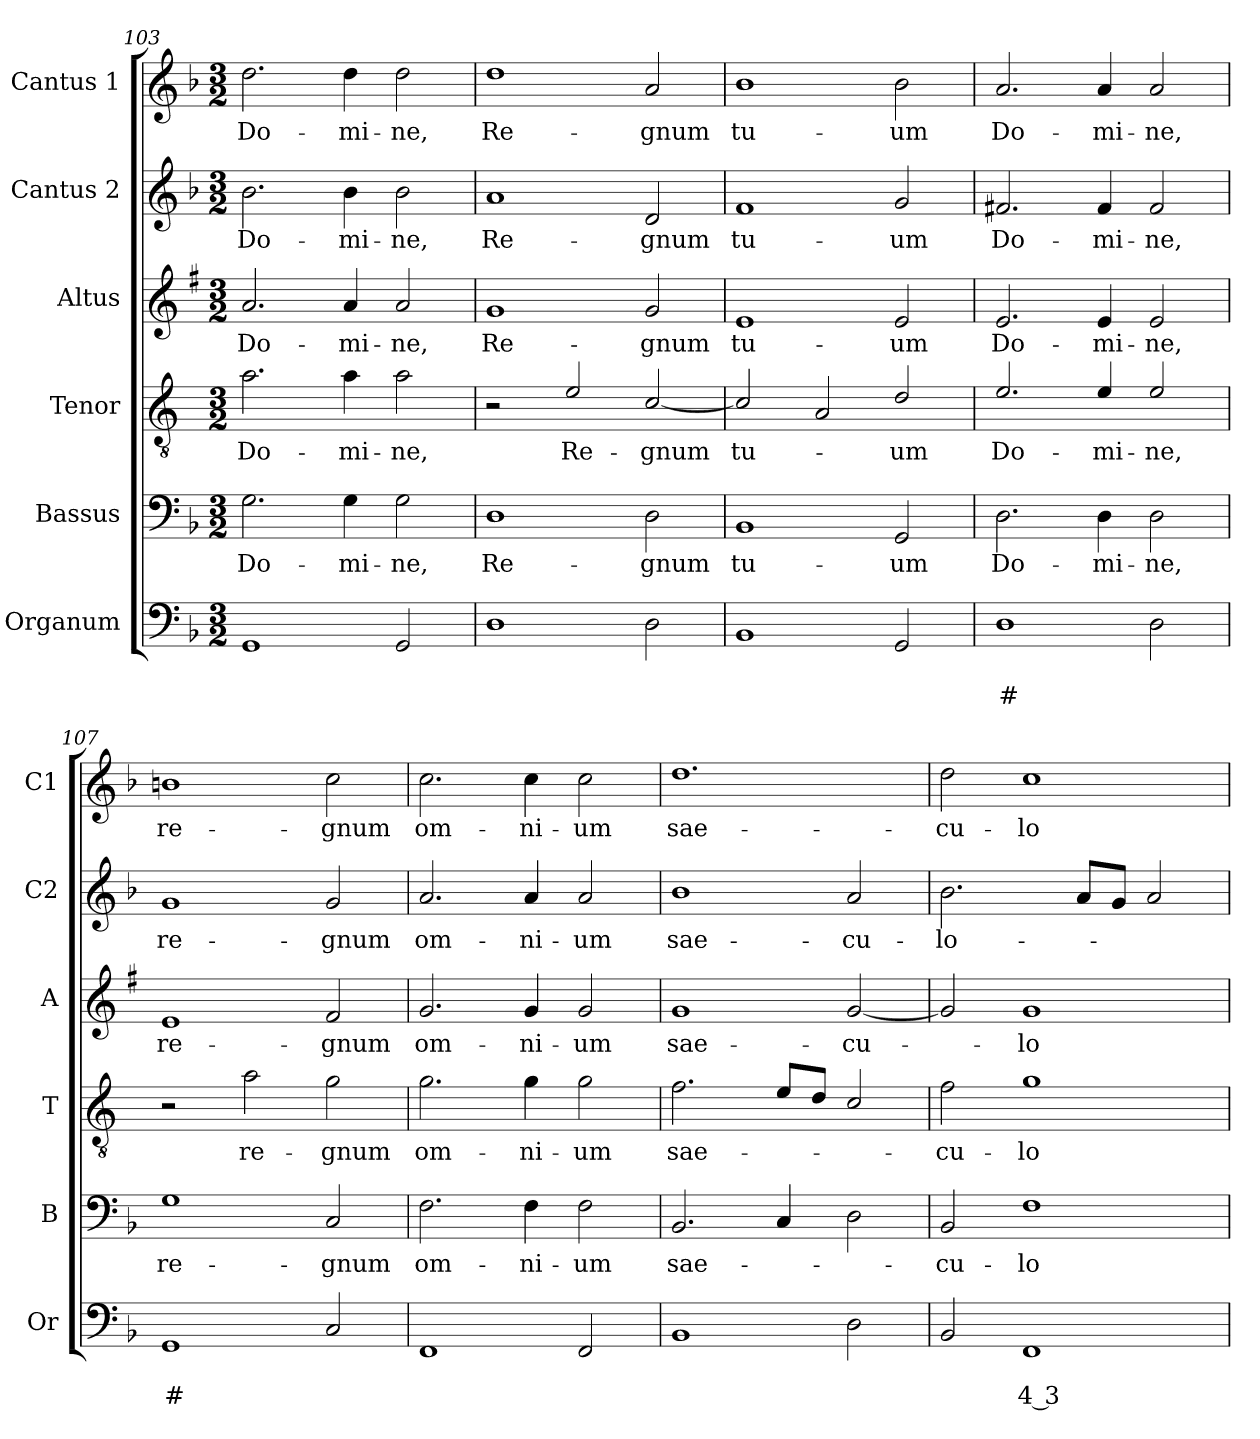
**kern	**text	**text	**kern	**text	**kern	**text	**kern	**text	**kern	**text	**kern	**text
*part6	*part6	*part6	*part5	*part5	*part4	*part4	*part3	*part3	*part2	*part2	*part1	*part1
*staff6	*staff6	*staff6	*staff5	*staff5	*staff4	*staff4	*staff3	*staff3	*staff2	*staff2	*staff1	*staff1
*I"Organum	*	*	*I"Bassus	*	*I"Tenor	*	*I"Altus	*	*I"Cantus 2	*	*I"Cantus 1	*
*I'Or	*	*	*I'B	*	*I'T	*	*I'A	*	*I'C2	*	*I'C1	*
*clefF4	*	*	*clefF4	*	*clefGv2	*	*clefG2	*	*clefG2	*	*clefG2	*
*	*	*	*	*	*ITrd4c7	*	*ITrd1c2	*	*	*	*	*
*k[b-]	*	*	*k[b-]	*	*k[b-]	*	*k[b-]	*	*k[b-]	*	*k[b-]	*
*F:	*	*	*F:	*	*F:	*	*F:	*	*F:	*	*F:	*
*M3/2	*	*	*M3/2	*	*M3/2	*	*M3/2	*	*M3/2	*	*M3/2	*
=103	=103	=103	=103	=103	=103	=103	=103	=103	=103	=103	=103	=103
!	!	!	!	!LO:LY:b	!	!LO:LY:b	!	!LO:LY:b	!	!LO:LY:b	!	!LO:LY:b
1GG	.	.	2.G\	Do-	2.d\	Do-	2.g/	Do-	2.b-\	Do-	2.dd\	Do-
!	!	!	!	!LO:LY:b	!	!LO:LY:b	!	!LO:LY:b	!	!LO:LY:b	!	!LO:LY:b
.	.	.	4G\	-mi-	4d\	-mi-	4g/	-mi-	4b-\	-mi-	4dd\	-mi-
!	!	!	!	!LO:LY:b	!	!LO:LY:b	!	!LO:LY:b	!	!LO:LY:b	!	!LO:LY:b
2GG/	.	.	2G\	-ne,	2d\	-ne,	2g/	-ne,	2b-\	-ne,	2dd\	-ne,
=104	=104	=104	=104	=104	=104	=104	=104	=104	=104	=104	=104	=104
!	!	!	!	!LO:LY:b	!	!	!	!LO:LY:b	!	!LO:LY:b	!	!LO:LY:b
1D	.	.	1D	Re-	2r	.	1f	Re-	1a	Re-	1dd	Re-
!	!	!	!	!	!	!LO:LY:b	!	!	!	!	!	!
.	.	.	.	.	2A/	Re-	.	.	.	.	.	.
!	!	!	!	!LO:LY:b	!	!LO:LY:b	!	!LO:LY:b	!	!LO:LY:b	!	!LO:LY:b
2D\	.	.	2D\	-gnum	[2F/	-gnum	2f/	-gnum	2d/	-gnum	2a/	-gnum
=105	=105	=105	=105	=105	=105	=105	=105	=105	=105	=105	=105	=105
!	!	!	!	!LO:LY:b	!	!LO:LY:b	!	!LO:LY:b	!	!LO:LY:b	!	!LO:LY:b
1BB-	.	.	1BB-	tu-	2F/]	tu-	1d	tu-	1f	tu-	1b-	tu-
.	.	.	.	.	2D/	.	.	.	.	.	.	.
!	!	!	!	!LO:LY:b	!	!LO:LY:b	!	!LO:LY:b	!	!LO:LY:b	!	!LO:LY:b
2GG/	.	.	2GG/	-um	2G/	-um	2d/	-um	2g/	-um	2b-\	-um
=106	=106	=106	=106	=106	=106	=106	=106	=106	=106	=106	=106	=106
!	!	!LO:LY:b	!	!LO:LY:b	!	!LO:LY:b	!	!LO:LY:b	!	!LO:LY:b	!	!LO:LY:b
1D	.	#	2.D\	Do-	2.A/	Do-	2.d/	Do-	2.f#X/	Do-	2.a/	Do-
!	!	!	!	!LO:LY:b	!	!LO:LY:b	!	!LO:LY:b	!	!LO:LY:b	!	!LO:LY:b
.	.	.	4D\	-mi-	4A/	-mi-	4d/	-mi-	4f#/	-mi-	4a/	-mi-
!	!	!	!	!LO:LY:b	!	!LO:LY:b	!	!LO:LY:b	!	!LO:LY:b	!	!LO:LY:b
2D\	.	.	2D\	-ne,	2A/	-ne,	2d/	-ne,	2f#/	-ne,	2a/	-ne,
=107	=107	=107	=107	=107	=107	=107	=107	=107	=107	=107	=107	=107
!	!	!LO:LY:b	!	!LO:LY:b	!	!	!	!LO:LY:b	!	!LO:LY:b	!	!LO:LY:b
1GG	.	#	1G	re-	2r	.	1d	re-	1g	re-	1bn	re-
!	!	!	!	!	!	!LO:LY:b	!	!	!	!	!	!
.	.	.	.	.	2d\	re-	.	.	.	.	.	.
!	!	!	!	!LO:LY:b	!	!LO:LY:b	!	!LO:LY:b	!	!LO:LY:b	!	!LO:LY:b
2C/	.	.	2C/	-gnum	2c\	-gnum	2e/	-gnum	2g/	-gnum	2cc\	-gnum
=108	=108	=108	=108	=108	=108	=108	=108	=108	=108	=108	=108	=108
!	!	!	!	!LO:LY:b	!	!LO:LY:b	!	!LO:LY:b	!	!LO:LY:b	!	!LO:LY:b
1FF	.	.	2.F\	om-	2.c\	om-	2.f/	om-	2.a/	om-	2.cc\	om-
!	!	!	!	!LO:LY:b	!	!LO:LY:b	!	!LO:LY:b	!	!LO:LY:b	!	!LO:LY:b
.	.	.	4F\	-ni-	4c\	-ni-	4f/	-ni-	4a/	-ni-	4cc\	-ni-
!	!	!	!	!LO:LY:b	!	!LO:LY:b	!	!LO:LY:b	!	!LO:LY:b	!	!LO:LY:b
2FF/	.	.	2F\	-um	2c\	-um	2f/	-um	2a/	-um	2cc\	-um
!!LO:LB:g=z
=109	=109	=109	=109	=109	=109	=109	=109	=109	=109	=109	=109	=109
!	!	!	!	!LO:LY:b	!	!LO:LY:b	!	!LO:LY:b	!	!LO:LY:b	!	!LO:LY:b
1BB-	.	.	2.BB-/	sae-	2.B-\	sae-	1f	sae-	1b-	sae-	1.dd	sae-
.	.	.	4C/	.	8A/L	.	.	.	.	.	.	.
.	.	.	.	.	8G/J	.	.	.	.	.	.	.
!	!	!	!	!	!	!	!	!LO:LY:b	!	!LO:LY:b	!	!
2D\	.	.	2D\	.	2F/	.	[2f/	-cu-	2a/	-cu-	.	.
=110	=110	=110	=110	=110	=110	=110	=110	=110	=110	=110	=110	=110
!	!	!	!	!LO:LY:b	!	!LO:LY:b	!	!	!	!LO:LY:b	!	!LO:LY:b
2BB-/	.	.	2BB-/	-cu-	2B-\	-cu-	2f/]	.	2.b-\	-lo-	2dd\	-cu-
!	!	!LO:LY:b	!	!LO:LY:b	!	!LO:LY:b	!	!LO:LY:b	!	!	!	!LO:LY:b
1FF	.	4 3	1F	-lo-	1c	-lo-	1f	-lo-	.	.	1cc	-lo-
.	.	.	.	.	.	.	.	.	8a/L	.	.	.
.	.	.	.	.	.	.	.	.	8g/J	.	.	.
.	.	.	.	.	.	.	.	.	2a/	.	.	.
=	=	=	=	=	=	=	=	=	=	=	=	=
*-	*-	*-	*-	*-	*-	*-	*-	*-	*-	*-	*-	*-
